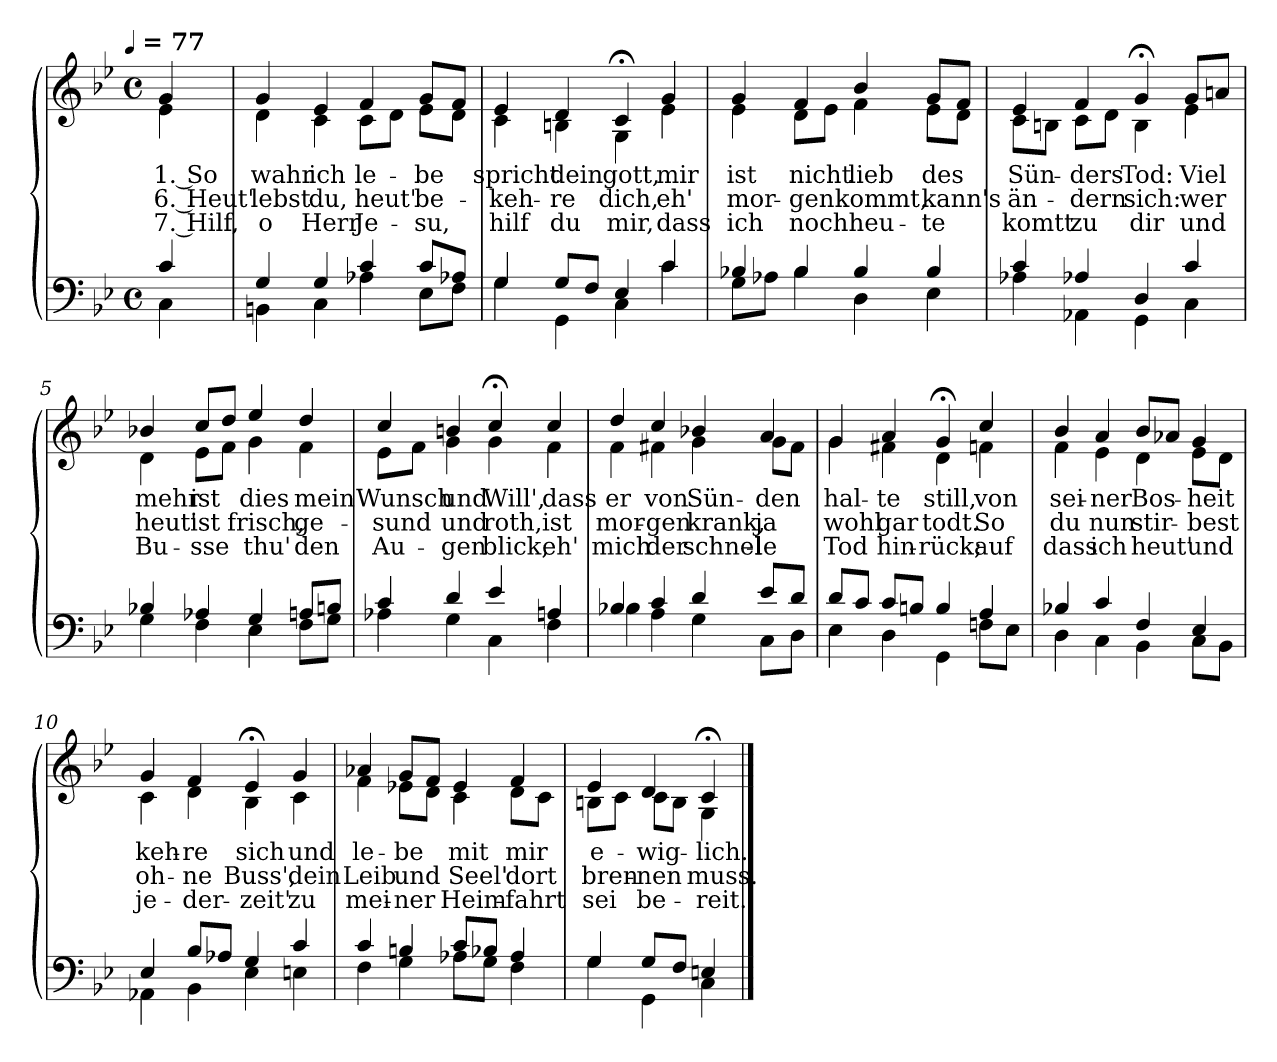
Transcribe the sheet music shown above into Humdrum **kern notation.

**kern	**kern	**text	**text	**text	**dynam
*part1	*part1	*part1	*part1	*part1	*part1
*staff2	*staff1	*staff1	*staff1	*staff1	*staff1/2
*clefF4	*clefG2	*	*	*	*
*k[b-e-]	*k[b-e-]	*	*	*	*
!!LO:TX:omd:t=[quarter] = 77
*M4/4	*M4/4	*	*	*	*
*met(c)	*met(c)	*	*	*	*
*MM77	*MM77	*	*	*	*
=	=	=	=	=	=
*^	*^	*	*	*	*
4c	4C	4g	4e-	1. So	6. Heut'	7. Hilf,	.
=1	=1	=1	=1	=1	=1	=1	=1
4G	4BBn	4g	4d	wahr	lebst	o	.
4G	4C	4e-	4c	ich	du,	Herr	.
4c	4A-X	4f	8cL	le-	heut'	Je-	.
.	.	.	8dJ	.	.	.	.
8cL	8E-L	8gL	8e-L	be	be-	-su,	.
8A-XJ	8FJ	8fJ	8dJ	.	.	.	.
=2	=2	=2	=2	=2	=2	=2	=2
4G	4G	4e-	4c	spricht	-keh-	hilf	.
8GL	4GG	4d	4Bn	dein	-re	du	.
8FJ	.	.	.	.	.	.	.
4E-	4C	4c;<	4G	gott,	dich,	mir,	.
4c	4c	4g	4e-	mir	eh'	dass	.
=3	=3	=3	=3	=3	=3	=3	=3
4B-X	8GL	4g	4e-	ist	mor-	ich	.
.	8A-XJ	.	.	.	.	.	.
4B-	4B-	4f	8dL	nicht	-gen	noch	.
.	.	.	8e-J	.	.	.	.
4B-	4D	4b-	4f	lieb	kommt,	heu-	.
4B-	4E-	8gL	8e-L	des	kann's	-te	.
.	.	8fJ	8dJ	.	.	.	.
!!LO:LB:g=z	!!
=4	=4	=4	=4	=4	=4	=4	=4
*	*	*MM75	*	*	*	*	*
4c	4A-X	4e-	8cL	Sün-	än-	komtt	.
.	.	.	8BnJ	.	.	.	.
4A-X	4AA-X	4f	8cL	-ders	-dern	zu	♩ = 74.1
.	.	.	8dJ	.	.	.	.
4D	4GG	4g;<	4B	Tod:	sich:	dir	♩ = 74.5
4c	4C	8gL	4e-	Viel	wer	und	♩ = 76
.	.	8anJ	.	.	.	.	.
=5	=5	=5	=5	=5	=5	=5	=5
*	*	*MM75	*	*	*	*	*
4B-X	4G	4b-X	4d	mehr	heut'	Bu-	.
4A-X	4F	8ccL	8e-L	ist	ist	-sse	.
.	.	8ddJ	8fJ	.	.	.	.
4G	4E-	4ee-	4g	dies	frisch,	thu'	.
8AnL	8FL	4dd	4f	mein	ge-	den	.
8BnJ	8GJ	.	.	.	.	.	.
=6	=6	=6	=6	=6	=6	=6	=6
4c	4A-X	4cc	8e-L	Wunsch	-sund	Au-	.
.	.	.	8fJ	.	.	.	.
4d	4G	4bn	4g	und	und	-gen	.
4e-	4C	4cc;<	4g	Will',	roth,	blick,	.
4An	4F	4cc	4f	dass	ist	eh'	.
=7	=7	=7	=7	=7	=7	=7	=7
4B-X	4B-	4dd	4f	er	mor-	mich	.
4c	4A	4cc	4f#X	von	-gen	der	.
4d	4G	4b-X	4g	Sün-	krank,	schnel-	.
8e-L	8CL	4a	8gL	-den	ja	-le	.
8dJ	8DJ	.	8f#J	.	.	.	.
!!LO:LB:g=z	!!
=8	=8	=8	=8	=8	=8	=8	=8
*	*	*MM74	*	*	*	*	*
8dL	4E-	4g	4g	hal-	wohl	Tod	.
8cJ	.	.	.	.	.	.	.
8cL	4D	4a	4f#X	-te	gar	hin-	♩ = 72
8BnJ	.	.	.	.	.	.	.
4B	4GG	4g;<	4d	still,	todt.	-rück;	♩ = 71
4A	8FnL	4cc	4fn	von	So	auf	♩ = 74
.	8E-J	.	.	.	.	.	.
=9	=9	=9	=9	=9	=9	=9	=9
*	*	*MM73	*	*	*	*	*
4B-X	4D	4b-	4f	sei-	du	dass	.
4c	4C	4a	4e-	-ner	nun	ich	.
4F	4BB-	8b-L	4d	Bos-	stir-	heut'	.
.	.	8a-XJ	.	.	.	.	.
4E-	8CL	4g	8e-L	-heit	-best	und	.
.	8BB-J	.	8dJ	.	.	.	.
=10	=10	=10	=10	=10	=10	=10	=10
*	*	*MM72	*	*	*	*	*
4E-	4AA-X	4g	4c	keh-	oh-	je-	.
8B-L	4BB-	4f	4d	-re	-ne	-der-	♩ = 70
8A-XJ	.	.	.	.	.	.	.
4G	4E-	4e-;<	4B-	sich	Buss',	-zeit'	.
4c	4En	4g	4c	und	dein	zu	♩ = 72
=11	=11	=11	=11	=11	=11	=11	=11
4c	4F	4a-X	4f	le-	Leib	mei-	.
4Bn	4G	8gL	8e-XL	-be	und	-ner	.
.	.	8fJ	8dJ	.	.	.	.
8cL	8A-XL	4e-	4c	mit	Seel'	Heim-	♩ = 70
8B-XJ	8GJ	.	.	.	.	.	.
4A-	4F	4f	8dL	mir	dort	-fahrt	♩ = 69
.	.	.	8cJ	.	.	.	.
=12	=12	=12	=12	=12	=12	=12	=12
*	*	*MM66	*	*	*	*	*
4G	4G	4e-	8BnL	e-	bren-	sei	.
.	.	.	8cJ	.	.	.	.
8GL	4GG	4d	8cL	-wig-	-nen	be-	♩ = 63
8FJ	.	.	8BJ	.	.	.	.
4En	4C	4c;<	4G	-lich.	muss.	-reit.	.
*v	*v	*	*	*	*	*	*
*	*v	*v	*	*	*	*
==	==	==	==	==	==
*-	*-	*-	*-	*-	*-
